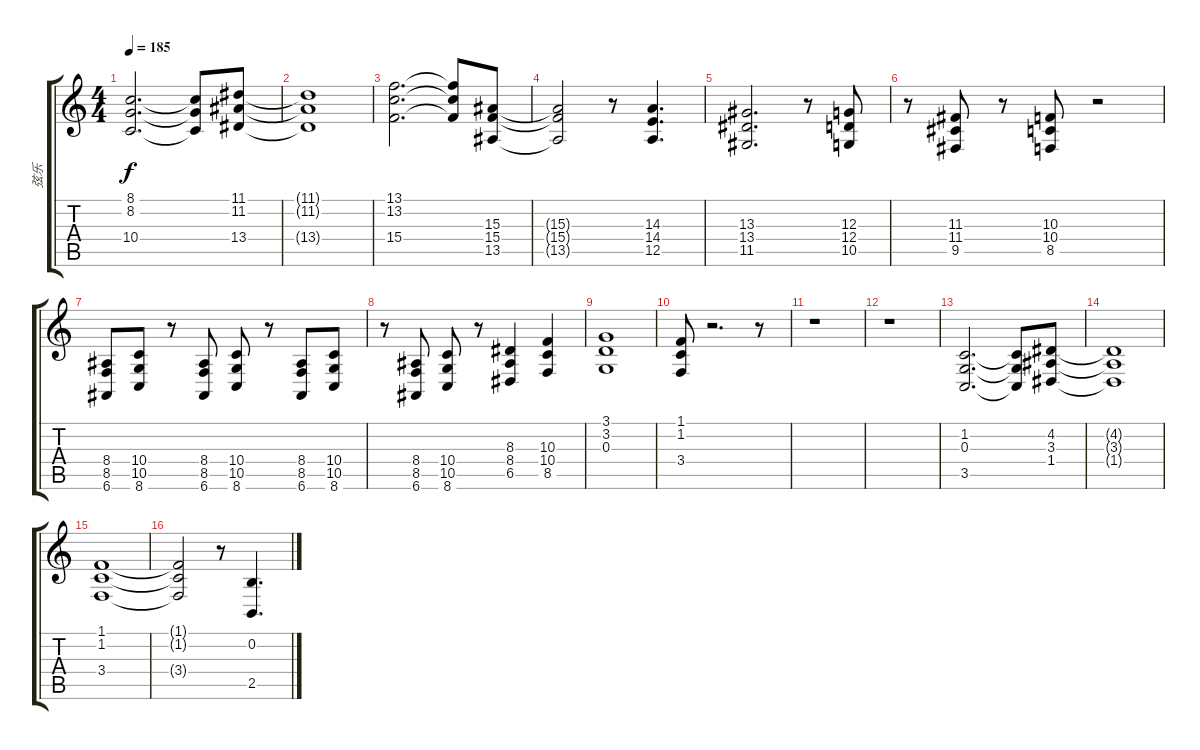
\track ("弦乐" "弦乐") {instrument stringensemble1}
\staff {score tabs}
\tuning (E4 B3 G3 D3 A2 E2) {hide}
\ts (4 4)
\tempo 185
\clef g2
\ks c
(8.1 8.2 10.4).2{d dy f} (8.1{t} 8.2{t} 10.4{t}).8 (11.1 11.2 13.4).8 |
(11.1{t} 11.2{t} 13.4{t}).1 |
(13.1 13.2 15.4).2{d} (13.1{t} 13.2{t} 15.4{t}).8 (15.3 15.4 13.5).8 |
(15.3{t} 15.4{t} 13.5{t}).2 r.8 (14.3 14.4 12.5).4{d} |
(13.3 13.4 11.5).2{d} r.8 (12.3 12.4 10.5).8 |
r.8 (11.3 11.4 9.5).8 r.8 (10.3 10.4 8.5).8 r.2 |
(8.4 8.5 6.6).8 (10.4 10.5 8.6).8 r.8 (8.4 8.5 6.6).8 (10.4 10.5 8.6).8 r.8 (8.4 8.5 6.6).8 (10.4 10.5 8.6).8 |
r.8 (8.4 8.5 6.6).8 (10.4 10.5 8.6).8 r.8 (8.3 8.4 6.5).4 (10.3 10.4 8.5).4 |
(3.1 3.2 0.3).1 |
(1.1 1.2 3.4).8 r.2{d} r.8 |
r.1 |
r.1 |
(1.2 0.3 3.5).2{d} (1.2{t} 0.3{t} 3.5{t}).8 (4.2 3.3 1.4).8 |
(4.2{t} 3.3{t} 1.4{t}).1 |
(1.1 1.2 3.4).1 |
(1.1{t} 1.2{t} 3.4{t}).2 r.8 (0.2 2.5).4{d}
